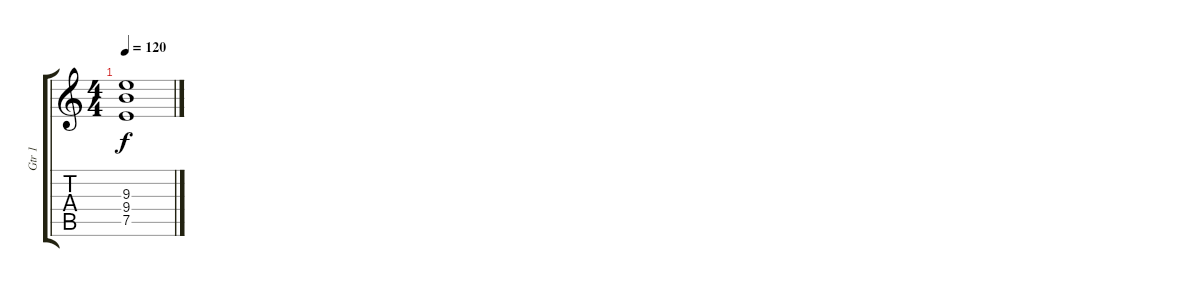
\track ("Gtr 1" "Gtr 1") {instrument distortionguitar}
\staff {score tabs}
\tuning (E4 B3 G3 D3 A2 E2) {hide}
\ts (4 4)
\tempo 120
\clef g2
\ks aminor
(9.3 9.4 7.5).1{dy f}
